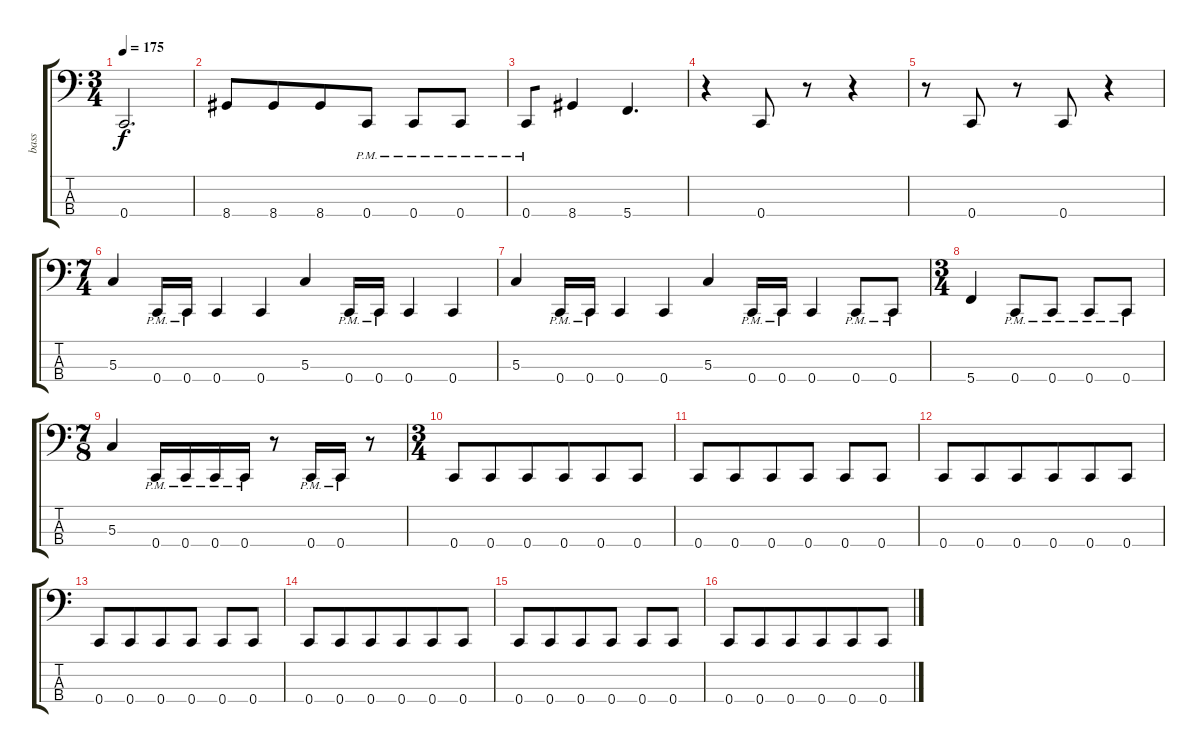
\track ("bass" "bass") {instrument electricbassfinger}
\staff {score tabs}
\tuning (F2 C2 G1 C1) {hide}
\ts (3 4)
\tempo 175
\clef f4
\ks c
0.4{t}.2{d dy f} |
8.4.8{beam merge} 8.4.8{beam merge} 8.4.8 0.4{pm}.8 0.4{pm}.8{beam merge} 0.4{pm}.8 |
0.4{pm}.8{beam merge} 8.4.4 5.4.4{d} |
r.4{beam merge} 0.4.8{beam merge} r.8 r.4 |
r.8 0.4.8 r.8{beam merge} 0.4.8{beam merge} r.4 |
\ts (7 4)
5.3.4 0.4{pm}.16{beam merge} 0.4{pm}.16{beam merge} 0.4.4 0.4.4 5.3.4 0.4{pm}.16 0.4{pm}.16 0.4.4 0.4.4 |
5.3.4 0.4{pm}.16{beam merge} 0.4{pm}.16{beam merge} 0.4.4 0.4.4 5.3.4 0.4{pm}.16 0.4{pm}.16 0.4.4 0.4{pm}.8 0.4{pm}.8 |
\ts (3 4)
5.4.4{beam merge} 0.4{pm}.8 0.4{pm}.8 0.4{pm}.8{beam merge} 0.4{pm}.8 |
\ts (7 8)
5.3.4 0.4{pm}.16{beam merge} 0.4{pm}.16{beam merge} 0.4{pm}.16 0.4{pm}.16 r.8 0.4{pm}.16{beam merge} 0.4{pm}.16{beam merge} r.8 |
\ts (3 4)
0.4.8 0.4.8{beam merge} 0.4.8 0.4.8{beam merge} 0.4.8 0.4.8 |
0.4.8{beam merge} 0.4.8{beam merge} 0.4.8 0.4.8 0.4.8{beam merge} 0.4.8 |
0.4.8 0.4.8{beam merge} 0.4.8 0.4.8{beam merge} 0.4.8 0.4.8 |
0.4.8{beam merge} 0.4.8{beam merge} 0.4.8 0.4.8 0.4.8{beam merge} 0.4.8 |
0.4.8{volume 0} 0.4.8{beam merge} 0.4.8 0.4.8{beam merge} 0.4.8 0.4.8 |
0.4.8{beam merge} 0.4.8{beam merge} 0.4.8 0.4.8 0.4.8{beam merge} 0.4.8 |
0.4.8 0.4.8{beam merge} 0.4.8 0.4.8{beam merge} 0.4.8 0.4.8
